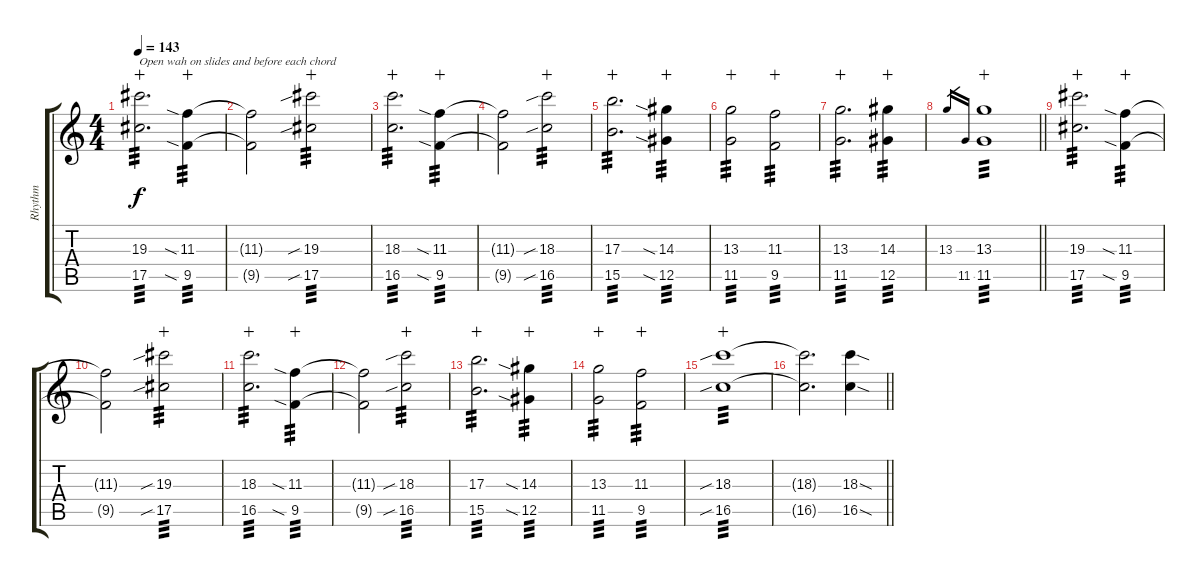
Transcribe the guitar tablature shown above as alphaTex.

\track ("Rhythm" "Rhythm") {instrument distortionguitar}
\staff {score tabs}
\tuning (Eb4 Bb3 Gb3 Db3 Ab2 Eb2) {hide}
\ts (4 4)
\tempo 143
\clef g2
\ks c
(19.3 17.5).2{d txt "Open wah on slides and before each chord" tp 3 dy f wahc} (11.3{sia} 9.5{sia}).4{tp 3 wahc} |
(11.3{t} 9.5{t}).2 (19.3{sib} 17.5{sib}).2{tp 3 wahc} |
(18.3 16.5).2{d tp 3 wahc} (11.3{sia} 9.5{sia}).4{tp 3 wahc} |
(11.3{t} 9.5{t}).2 (18.3{sib} 16.5{sib}).2{tp 3 wahc} |
(17.3 15.5).2{d tp 3 wahc} (14.3{sia} 12.5{sia}).4{tp 3 wahc} |
(13.3 11.5).2{tp 3 wahc} (11.3 9.5).2{tp 3 wahc} |
(13.3 11.5).2{d tp 3 wahc} (14.3 12.5).4{tp 3 wahc} |
\barLineRight lightlight
13.3.16{gr} 11.5.16{gr} (13.3 11.5).1{tp 3 wahc} |
(19.3 17.5).2{d tp 3 wahc} (11.3{sia} 9.5{sia}).4{tp 3 wahc} |
(11.3{t} 9.5{t}).2 (19.3{sib} 17.5{sib}).2{tp 3 wahc} |
(18.3 16.5).2{d tp 3 wahc} (11.3{sia} 9.5{sia}).4{tp 3 wahc} |
(11.3{t} 9.5{t}).2 (18.3{sib} 16.5{sib}).2{tp 3 wahc} |
(17.3 15.5).2{d tp 3 wahc} (14.3{sia} 12.5{sia}).4{tp 3 wahc} |
(13.3 11.5).2{tp 3 wahc} (11.3 9.5).2{tp 3 wahc} |
(18.3{sib} 16.5{sib}).1{tp 3 wahc} |
\barLineRight lightlight
(18.3{t} 16.5{t}).2{d} (18.3{sod} 16.5{sod}).4
